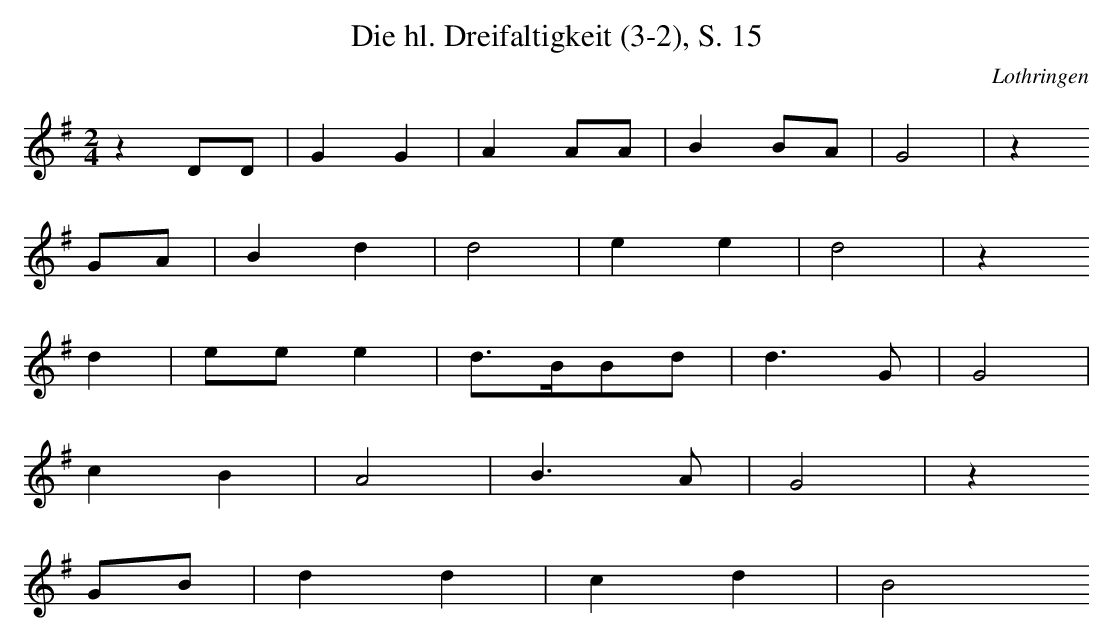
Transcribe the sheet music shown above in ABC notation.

X:1
T: Die hl. Dreifaltigkeit (3-2), S. 15
O: Lothringen
M: 2/4
L: 1/16
K: G
z4D2D2 | G4G4 | A4A2A2 | B4B2A2 | G8 | z4
G2A2 | B4d4 | d8 | e4e4 | d8 | z4
d4 | e2e2e4 | d3BB2d2 | d6G2 | G8 |
c4B4 | A8 | B6A2 | G8 | z4
G2B2 | d4d4 | c4d4 | B8
